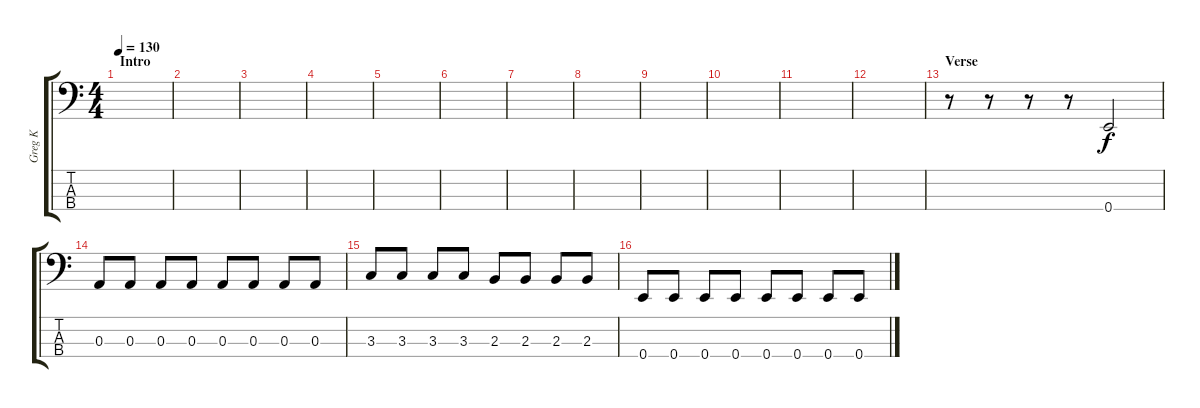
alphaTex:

\track ("Greg K" "Greg K") {instrument electricbassfinger}
\staff {score tabs}
\tuning (G2 D2 A1 E1) {hide}
\ts (4 4)
\section ("" "Intro")
\tempo 130
\clef f4
\ks c
|
|
|
|
|
|
|
|
|
|
|
|
\section ("" "Verse")
r.8 r.8 r.8 r.8 0.4.2 |
0.3.8 0.3.8 0.3.8 0.3.8 0.3.8 0.3.8 0.3.8 0.3.8 |
3.3.8 3.3.8 3.3.8 3.3.8 2.3.8 2.3.8 2.3.8 2.3.8 |
0.4.8 0.4.8 0.4.8 0.4.8 0.4.8 0.4.8 0.4.8 0.4.8
